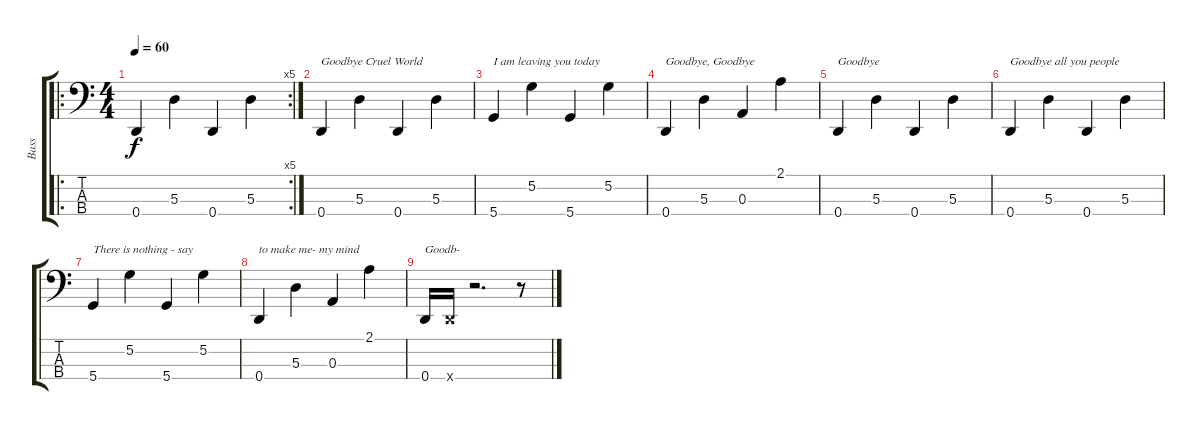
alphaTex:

\track ("Bass" "Bass") {instrument electricbasspick}
\staff {score tabs}
\tuning (G2 D2 A1 D1) {hide}
\ro
\rc 5
\ts (4 4)
\tempo 60
\clef f4
\ks c
0.4.4{dy f instrument electricbasspick} 5.3.4 0.4.4 5.3.4 |
0.4.4{txt "Goodbye Cruel World"} 5.3.4 0.4.4 5.3.4 |
5.4.4{txt "I am leaving you today"} 5.2.4 5.4.4 5.2.4 |
0.4.4{txt "Goodbye, Goodbye"} 5.3.4 0.3.4 2.1.4 |
0.4.4{txt "Goodbye"} 5.3.4 0.4.4 5.3.4 |
0.4.4{txt "Goodbye all you people"} 5.3.4 0.4.4 5.3.4 |
5.4.4{txt "There is nothing - say "} 5.2.4 5.4.4 5.2.4 |
0.4.4{txt "to make me- my mind"} 5.3.4 0.3.4 2.1.4 |
0.4.16{txt "Goodb-"} 0.4{x}.16 r.2{d} r.8
